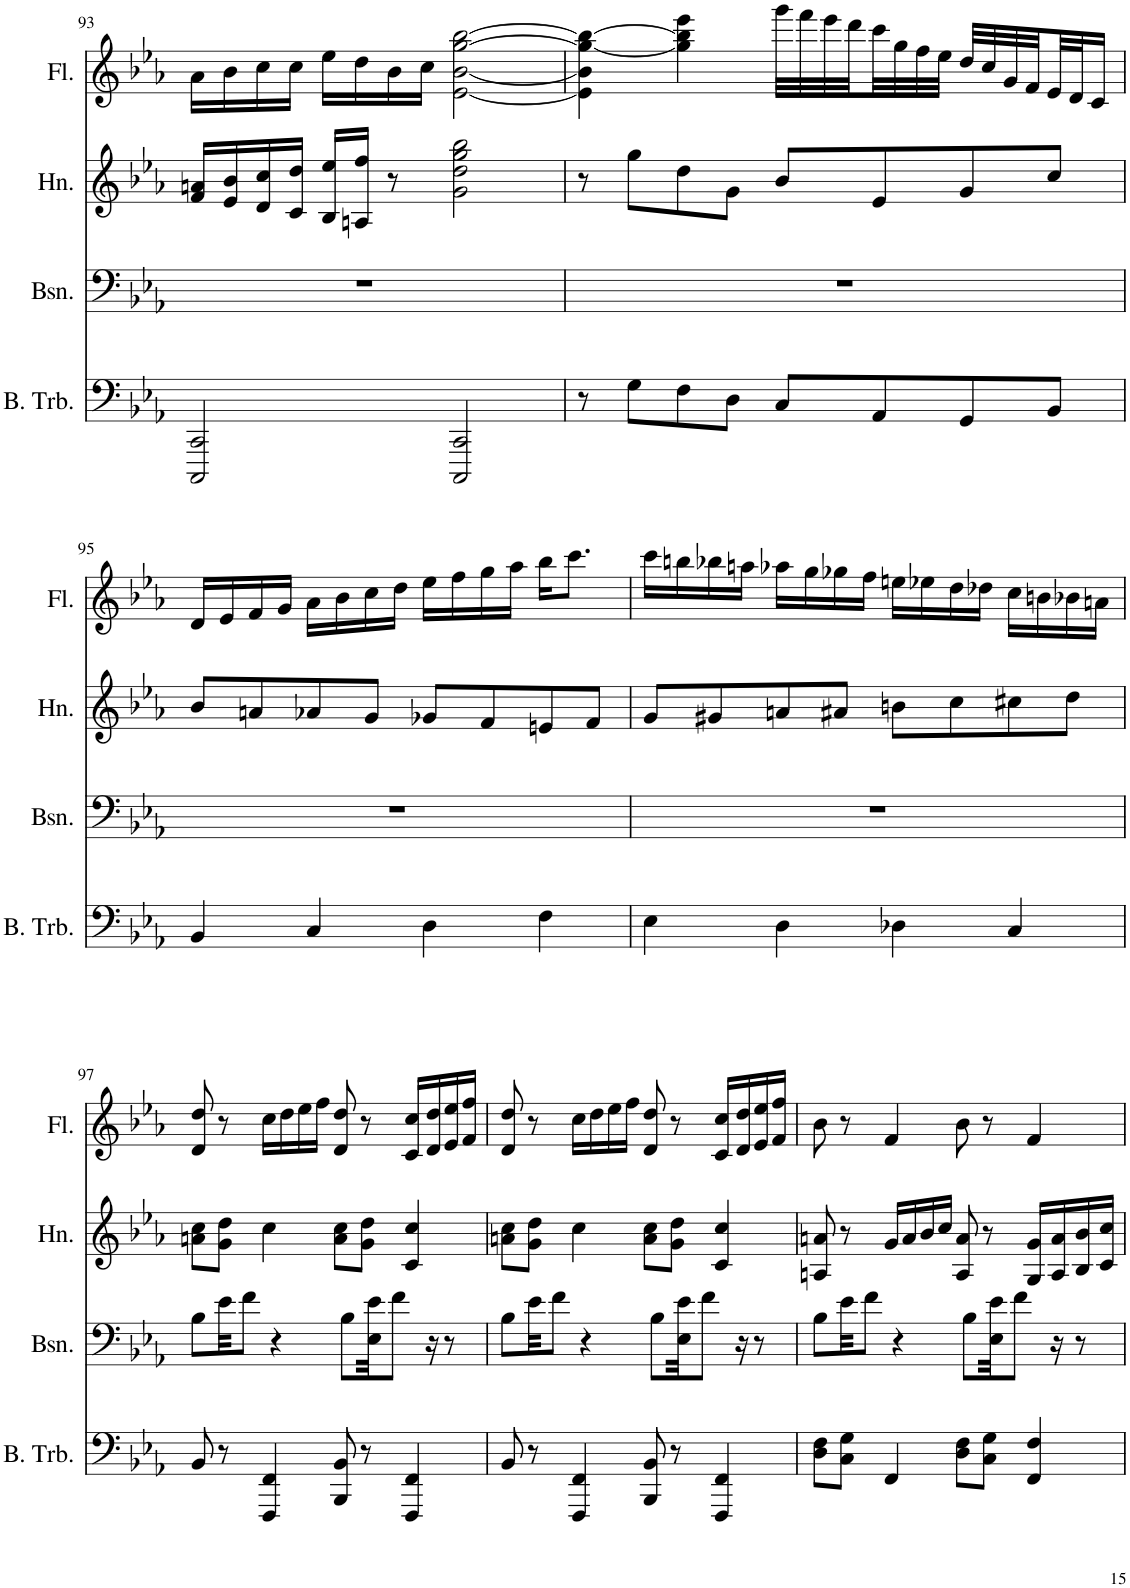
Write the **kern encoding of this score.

**kern	**kern	**kern	**kern
*part4	*part3	*part2	*part1
*staff4	*staff3	*staff2	*staff1
*I"Bass Trombone	*I"Bassoon	*I"Horn	*I"Flute
*I'B. Trb.	*I'Bsn.	*I'Hn.	*I'Fl.
!!LO:PB:g=z
*clefF4	*clefF4	*clefG2	*clefG2
*	*	*Trd4c7	*
*k[b-e-a-]	*k[b-e-a-]	*k[b-e-a-]	*k[b-e-a-]
*M4/4	*M4/4	*M4/4	*M4/4
=93	=93	=93	=93
2CCC/ 2CC/	1r	16f/ 16an/LL	16a-\LL
.	.	16e-/ 16b-/	16b-\
.	.	16d/ 16cc/	16cc\
.	.	16c/ 16dd/JJ	16cc\JJ
.	.	16B-/ 16ee-/LL	16ee-\LL
.	.	16An/ 16ff/JJ	16dd\
.	.	8r	16b-\
.	.	.	16cc\JJ
2CCC/ 2CC/	.	2g\ 2dd\ 2gg\ 2bb-\	[2e-\ [2b-\ [2gg\ [2bb-\
=94	=94	=94	=94
8r	1r	8r	4e-\] 4b-\] 4gg\_ 4bb-\_
8G\L	.	8gg\L	.
8F\	.	8dd\	4gg\] 4bb-\] 4eee-\
8D\J	.	8g\J	.
8C/L	.	8b-/L	32ggg\LLL
.	.	.	32fff\
.	.	.	32eee-\
.	.	.	32ddd\
8AA-/	.	8e-/	32ccc\
.	.	.	32gg\
.	.	.	32ff\
.	.	.	32ee-\JJJ
8GG/	.	8g/	32dd/LLL
.	.	.	32cc/
.	.	.	32g/
.	.	.	32f/
8BB-/J	.	8cc/J	32e-/
.	.	.	32d/J
.	.	.	16c/JJ
!!LO:LB:g=z
=95	=95	=95	=95
4BB-/	1r	8b-/L	16d/LL
.	.	.	16e-/
.	.	8an/	16f/
.	.	.	16g/JJ
4C/	.	8a-X/	16a-\LL
.	.	.	16b-\
.	.	8g/J	16cc\
.	.	.	16dd\JJ
4D\	.	8g-X/L	16ee-\LL
.	.	.	16ff\
.	.	8f/	16gg\
.	.	.	16aa-\JJ
4F\	.	8en/	16bb-\KL
.	.	.	8.ccc\J
.	.	8f/J	.
=96	=96	=96	=96
4E-\	1r	8g/L	16ccc\LL
.	.	.	16bbn\
.	.	8g#X/	16bb-X\
.	.	.	16aan\JJ
4D\	.	8an/	16aa-X\LL
.	.	.	16gg\
.	.	8a#X/J	16gg-X\
.	.	.	16ff\JJ
4D-X\	.	8bn\L	16een\LL
.	.	.	16ee-X\
.	.	8cc\	16dd\
.	.	.	16dd-X\JJ
4C/	.	8cc#X\	16cc\LL
.	.	.	16bn\
.	.	8dd\J	16b-X\
.	.	.	16an\JJ
!!LO:LB:g=z
=97	=97	=97	=97
8BB-/	8B-\L	8an\ 8cc\L	8d/ 8dd/
8r	32e-\KK	8g\ 8dd\J	8r
.	8f\J	.	.
4FFF/ 4FF/	.	4cc\	16cc\LL
.	4r	.	.
.	.	.	16dd\
.	.	.	16ee-\
.	.	.	16ff\JJ
8BBB-/ 8BB-/	.	8a\ 8cc\L	8d/ 8dd/
.	8B-\L	.	.
8r	.	8g\ 8dd\J	8r
.	32E-\ 32e-\KK	.	.
.	8f\J	.	.
4FFF/ 4FF/	.	4c/ 4cc/	16c/ 16cc/LL
.	16r	.	16d/ 16dd/
.	8r	.	16e-/ 16ee-/
.	.	.	16f/ 16ff/JJ
=98	=98	=98	=98
8BB-/	8B-\L	8an\ 8cc\L	8d/ 8dd/
8r	32e-\KK	8g\ 8dd\J	8r
.	8f\J	.	.
4FFF/ 4FF/	.	4cc\	16cc\LL
.	4r	.	.
.	.	.	16dd\
.	.	.	16ee-\
.	.	.	16ff\JJ
8BBB-/ 8BB-/	.	8a\ 8cc\L	8d/ 8dd/
.	8B-\L	.	.
8r	.	8g\ 8dd\J	8r
.	32E-\ 32e-\KK	.	.
.	8f\J	.	.
4FFF/ 4FF/	.	4c/ 4cc/	16c/ 16cc/LL
.	16r	.	16d/ 16dd/
.	8r	.	16e-/ 16ee-/
.	.	.	16f/ 16ff/JJ
=99	=99	=99	=99
8D\ 8F\L	8B-\L	8An/ 8an/	8b-\
8C\ 8G\J	32e-\KK	8r	8r
.	8f\J	.	.
4FF/	.	16g/LL	4f/
.	4r	.	.
.	.	16a/	.
.	.	16b-/	.
.	.	16cc/JJ	.
8D\ 8F\L	.	8A/ 8a/	8b-\
.	8B-\L	.	.
8C\ 8G\J	.	8r	8r
.	32E-\ 32e-\KK	.	.
.	8f\J	.	.
4FF/ 4F/	.	16G/ 16g/LL	4f/
.	16r	16A/ 16a/	.
.	8r	16B-/ 16b-/	.
.	.	16c/ 16cc/JJ	.
=	=	=	=
*-	*-	*-	*-
